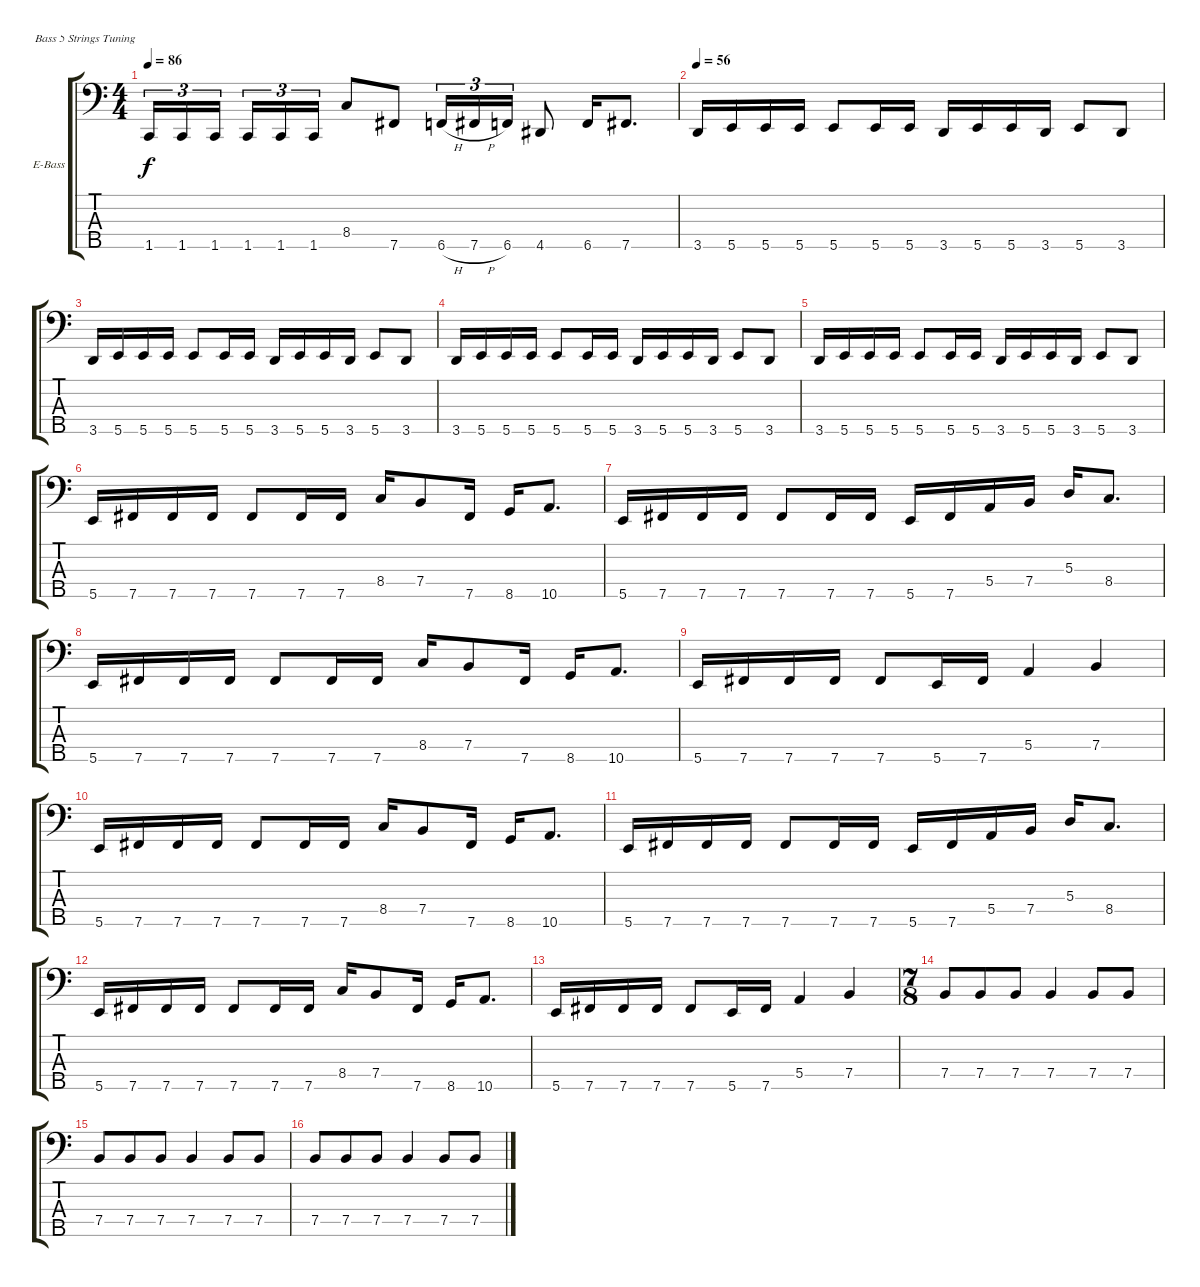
\bracketExtendMode groupsimilarinstruments
\firstSystemTrackNameOrientation horizontal
\otherSystemsTrackNameOrientation horizontal
\track ("Electric Bass" "E-Bass") {instrument electricbassfinger}
\staff {score tabs}
\tuning (G2 D2 A1 E1 B0)
\ts (4 4)
\tempo 86
\clef f4
\ks c
1.5.16{tu (3 2) dy f} 1.5.16{tu (3 2)} 1.5.16{tu (3 2)} 1.5.16{tu (3 2)} 1.5.16{tu (3 2)} 1.5.16{tu (3 2)} 8.4.8 7.5.8 6.5{h}.16{tu (3 2)} 7.5{h}.16{tu (3 2)} 6.5.16{tu (3 2)} 4.5.8 6.5.16 7.5.8{d} |
\tempo 56
3.5.16 5.5.16 5.5.16 5.5.16 5.5.8 5.5.16 5.5.16 3.5.16 5.5.16 5.5.16 3.5.16 5.5.8 3.5.8 |
3.5.16 5.5.16 5.5.16 5.5.16 5.5.8 5.5.16 5.5.16 3.5.16 5.5.16 5.5.16 3.5.16 5.5.8 3.5.8 |
3.5.16 5.5.16 5.5.16 5.5.16 5.5.8 5.5.16 5.5.16 3.5.16 5.5.16 5.5.16 3.5.16 5.5.8 3.5.8 |
3.5.16 5.5.16 5.5.16 5.5.16 5.5.8 5.5.16 5.5.16 3.5.16 5.5.16 5.5.16 3.5.16 5.5.8 3.5.8 |
5.5.16 7.5.16 7.5.16 7.5.16 7.5.8 7.5.16 7.5.16 8.4.16 7.4.8 7.5.16 8.5.16 10.5.8{d} |
5.5.16 7.5.16 7.5.16 7.5.16 7.5.8 7.5.16 7.5.16 5.5.16 7.5.16 5.4.16 7.4.16 5.3.16 8.4.8{d} |
5.5.16 7.5.16 7.5.16 7.5.16 7.5.8 7.5.16 7.5.16 8.4.16 7.4.8 7.5.16 8.5.16 10.5.8{d} |
5.5.16 7.5.16 7.5.16 7.5.16 7.5.8 5.5.16 7.5.16 5.4.4 7.4.4 |
5.5.16 7.5.16 7.5.16 7.5.16 7.5.8 7.5.16 7.5.16 8.4.16 7.4.8 7.5.16 8.5.16 10.5.8{d} |
5.5.16 7.5.16 7.5.16 7.5.16 7.5.8 7.5.16 7.5.16 5.5.16 7.5.16 5.4.16 7.4.16 5.3.16 8.4.8{d} |
5.5.16 7.5.16 7.5.16 7.5.16 7.5.8 7.5.16 7.5.16 8.4.16 7.4.8 7.5.16 8.5.16 10.5.8{d} |
5.5.16 7.5.16 7.5.16 7.5.16 7.5.8 5.5.16 7.5.16 5.4.4 7.4.4 |
\ts (7 8)
7.4.8 7.4.8 7.4.8 7.4.4 7.4.8 7.4.8 |
7.4.8 7.4.8 7.4.8 7.4.4 7.4.8 7.4.8 |
7.4.8 7.4.8 7.4.8 7.4.4 7.4.8 7.4.8
